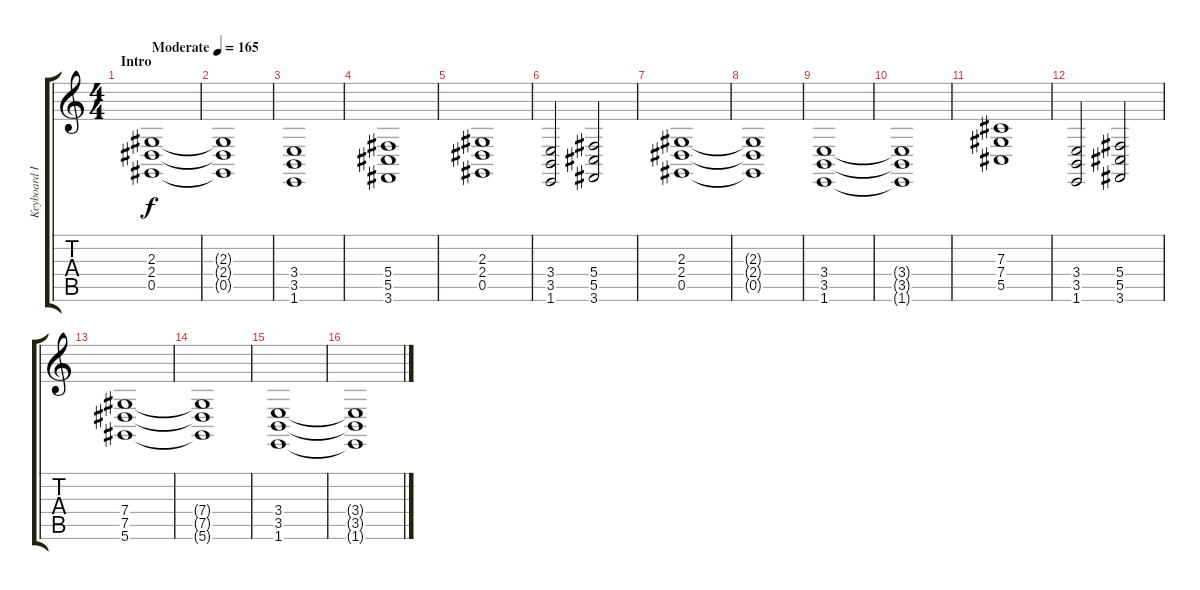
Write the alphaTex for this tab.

\track ("Keyboard II" "Keyboard I") {instrument stringensemble1}
\staff {score tabs}
\tuning (Eb4 Bb3 Gb3 Db3 Ab2 Eb2) {hide}
\ts (4 4)
\section ("" "Intro")
\tempo (165 "Moderate")
\clef g2
\ks c
(2.3 2.4 0.5).1{dy f instrument stringensemble1} |
(2.3{t} 2.4{t} 0.5{t}).1 |
(3.4 3.5 1.6).1 |
(5.4 5.5 3.6).1 |
(2.3 2.4 0.5).1 |
(3.4 3.5 1.6).2 (5.4 5.5 3.6).2 |
(2.3 2.4 0.5).1 |
(2.3{t} 2.4{t} 0.5{t}).1 |
(3.4 3.5 1.6).1 |
(3.4{t} 3.5{t} 1.6{t}).1 |
(7.3 7.4 5.5).1 |
(3.4 3.5 1.6).2 (5.4 5.5 3.6).2 |
(7.4 7.5 5.6).1 |
(7.4{t} 7.5{t} 5.6{t}).1 |
(3.4 3.5 1.6).1 |
(3.4{t} 3.5{t} 1.6{t}).1
